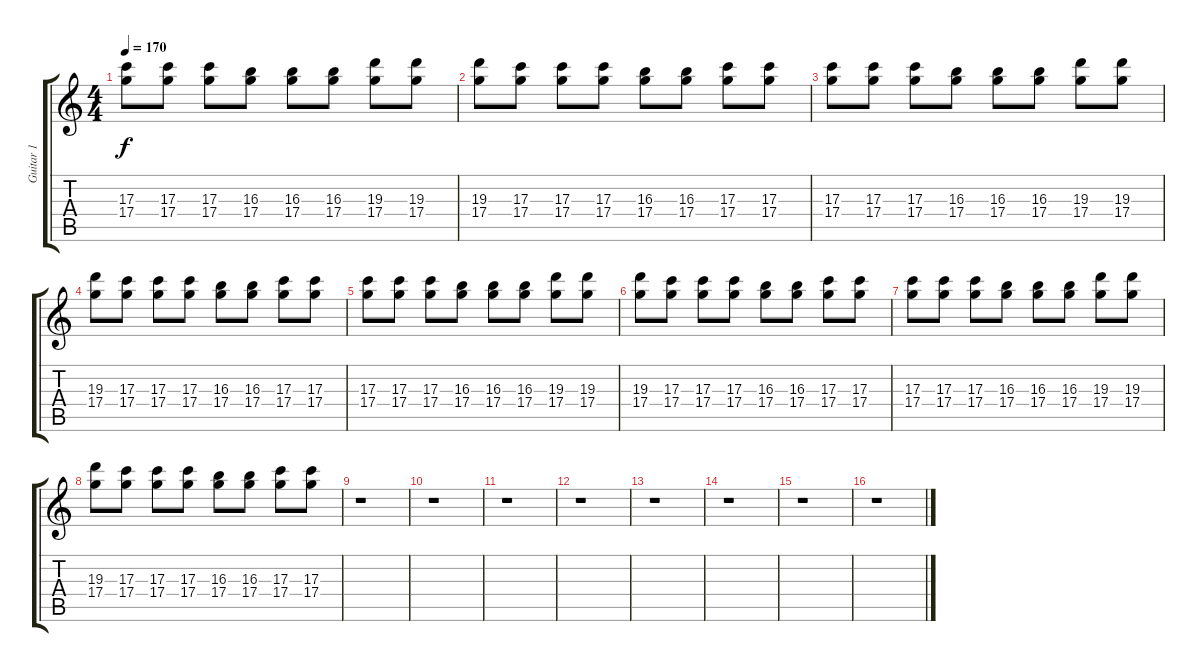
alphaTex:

\track ("Guitar 1" "Guitar 1") {instrument distortionguitar}
\staff {score tabs}
\tuning (E4 B3 G3 D3 A2 E2) {hide}
\ts (4 4)
\tempo 170
\clef g2
\ks c
(17.3 17.4).8{dy f} (17.3 17.4).8 (17.3 17.4).8 (16.3 17.4).8 (16.3 17.4).8 (16.3 17.4).8 (19.3 17.4).8 (19.3 17.4).8 |
(19.3 17.4).8 (17.3 17.4).8 (17.3 17.4).8 (17.3 17.4).8 (16.3 17.4).8 (16.3 17.4).8 (17.3 17.4).8 (17.3 17.4).8 |
(17.3 17.4).8 (17.3 17.4).8 (17.3 17.4).8 (16.3 17.4).8 (16.3 17.4).8 (16.3 17.4).8 (19.3 17.4).8 (19.3 17.4).8 |
(19.3 17.4).8 (17.3 17.4).8 (17.3 17.4).8 (17.3 17.4).8 (16.3 17.4).8 (16.3 17.4).8 (17.3 17.4).8 (17.3 17.4).8 |
(17.3 17.4).8 (17.3 17.4).8 (17.3 17.4).8 (16.3 17.4).8 (16.3 17.4).8 (16.3 17.4).8 (19.3 17.4).8 (19.3 17.4).8 |
(19.3 17.4).8 (17.3 17.4).8 (17.3 17.4).8 (17.3 17.4).8 (16.3 17.4).8 (16.3 17.4).8 (17.3 17.4).8 (17.3 17.4).8 |
(17.3 17.4).8 (17.3 17.4).8 (17.3 17.4).8 (16.3 17.4).8 (16.3 17.4).8 (16.3 17.4).8 (19.3 17.4).8 (19.3 17.4).8 |
(19.3 17.4).8 (17.3 17.4).8 (17.3 17.4).8 (17.3 17.4).8 (16.3 17.4).8 (16.3 17.4).8 (17.3 17.4).8 (17.3 17.4).8 |
r.1 |
r.1 |
r.1 |
r.1 |
r.1 |
r.1 |
r.1 |
r.1
